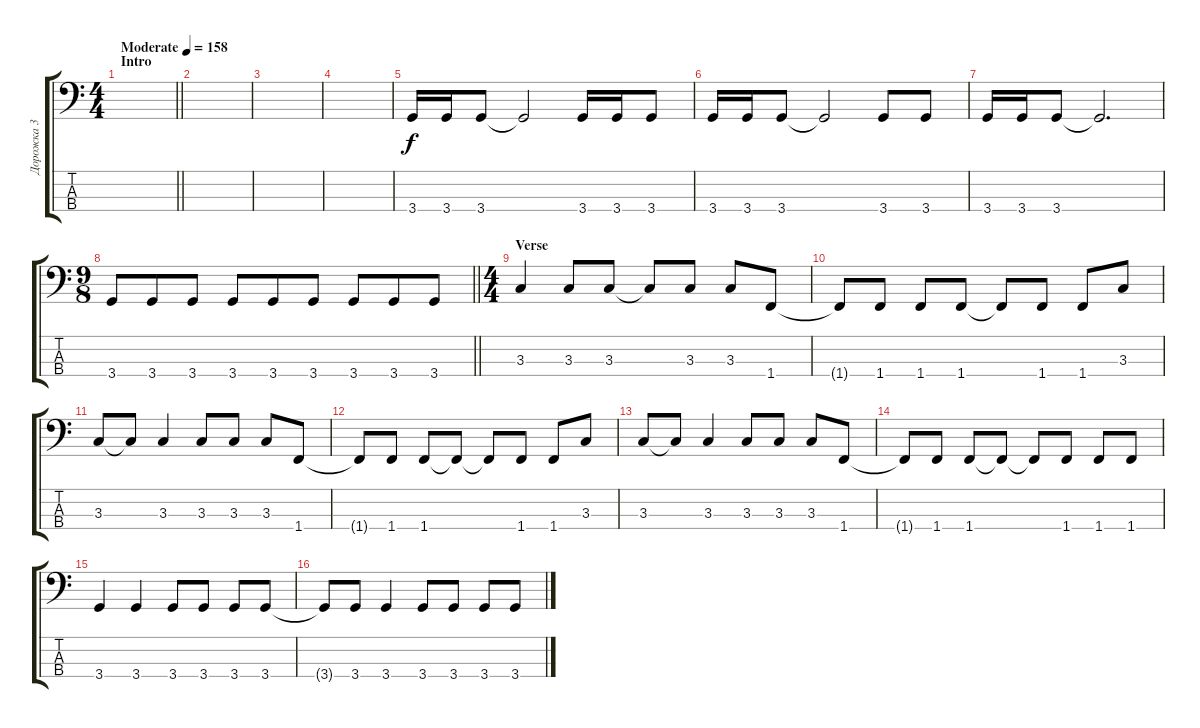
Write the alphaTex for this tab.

\track ("Дорожка 3" "Дорожка 3") {instrument electricbassfinger}
\staff {score tabs}
\tuning (G2 D2 A1 E1) {hide}
\ts (4 4)
\section ("" "Intro")
\tempo (158 "Moderate")
\clef f4
\barLineRight lightlight
\ks c
|
|
|
|
3.4.16 3.4.16 3.4.8 3.4{t}.2 3.4.16 3.4.16 3.4.8 |
3.4.16 3.4.16 3.4.8 3.4{t}.2 3.4.8 3.4.8 |
3.4.16 3.4.16 3.4.8 3.4{t}.2{d} |
\ts (9 8)
\barLineRight lightlight
3.4.8 3.4.8 3.4.8 3.4.8 3.4.8 3.4.8 3.4.8 3.4.8 3.4.8 |
\ts (4 4)
\section ("" "Verse")
3.3.4 3.3.8 3.3.8 3.3{t}.8 3.3.8 3.3.8 1.4.8 |
1.4{t}.8 1.4.8 1.4.8 1.4.8 1.4{t}.8 1.4.8 1.4.8 3.3.8 |
3.3.8 3.3{t}.8 3.3.4 3.3.8 3.3.8 3.3.8 1.4.8 |
1.4{t}.8 1.4.8 1.4.8 1.4{t}.8 1.4{t}.8 1.4.8 1.4.8 3.3.8 |
3.3.8 3.3{t}.8 3.3.4 3.3.8 3.3.8 3.3.8 1.4.8 |
1.4{t}.8 1.4.8 1.4.8 1.4{t}.8 1.4{t}.8 1.4.8 1.4.8 1.4.8 |
3.4.4 3.4.4 3.4.8 3.4.8 3.4.8 3.4.8 |
3.4{t}.8 3.4.8 3.4.4 3.4.8 3.4.8 3.4.8 3.4.8
